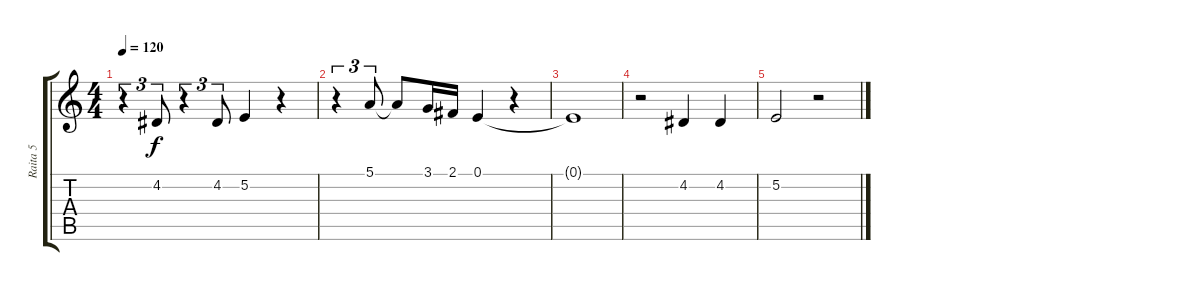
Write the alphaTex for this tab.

\track ("Raita 5" "Raita 5") {instrument violin}
\staff {score tabs}
\tuning (E4 B3 G3 D3 A2 E2) {hide}
\ts (4 4)
\tempo 120
\clef g2
\ks c
r.4{tu (3 2) dy f} 4.2.8{tu (3 2)} r.4{tu (3 2)} 4.2.8{tu (3 2)} 5.2.4 r.4 |
r.4{tu (3 2)} 5.1.8{tu (3 2)} 5.1{t}.8 3.1.16 2.1.16 0.1.4 r.4 |
0.1{t}.1 |
r.2 4.2.4 4.2.4 |
5.2.2 r.2
